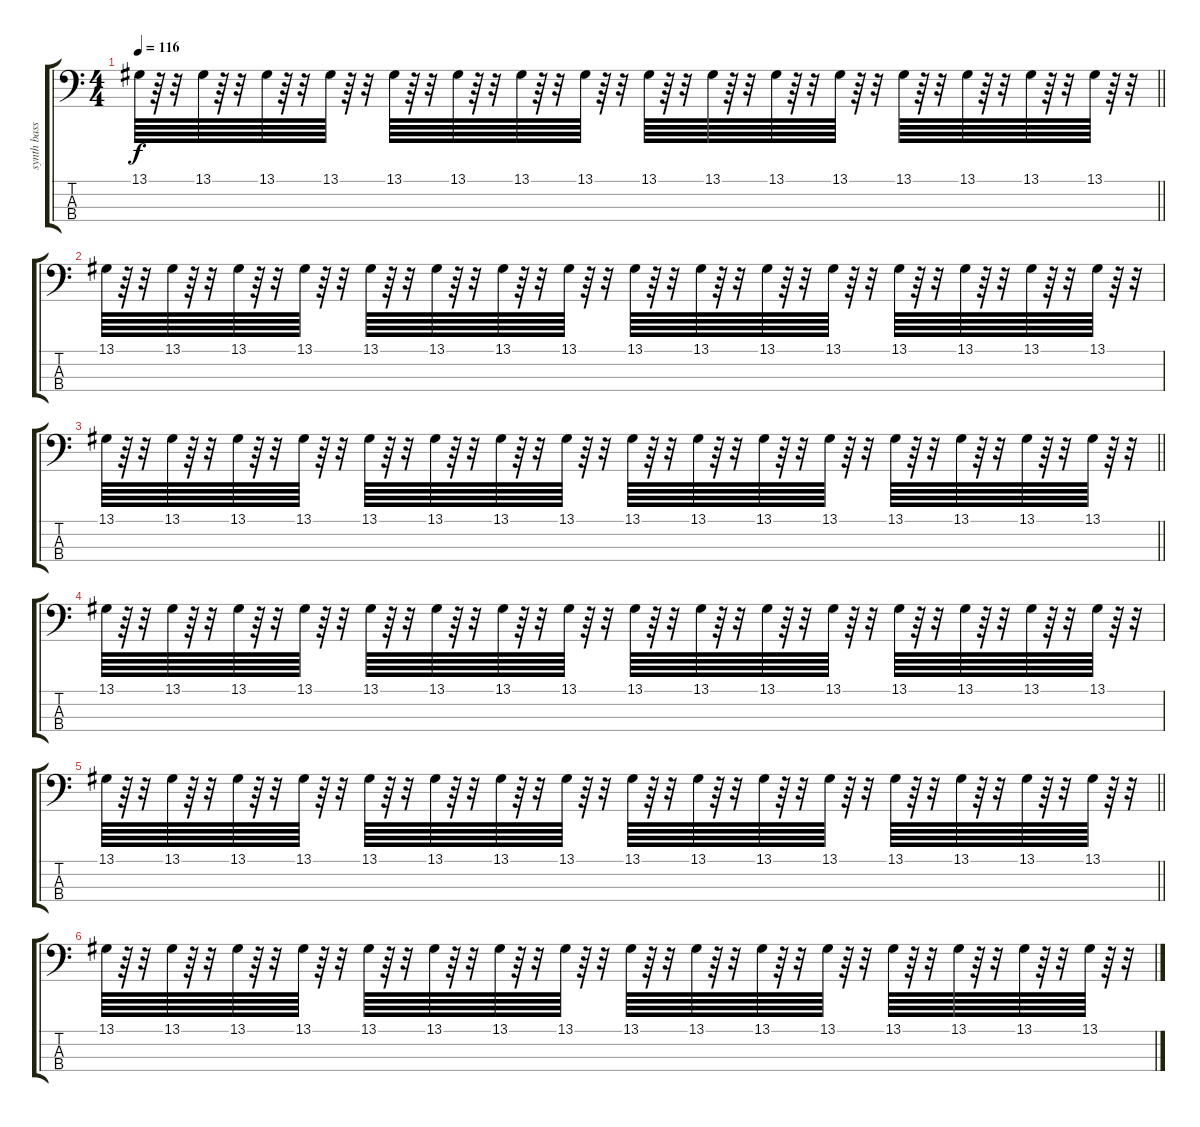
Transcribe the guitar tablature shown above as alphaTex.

\track ("synth bass" "synth bass") {instrument lead8bassandlead}
\staff {score tabs}
\tuning (G2 D2 A1 E1) {hide}
\ts (4 4)
\tempo 116
\clef f4
\barLineRight lightlight
\ks c
13.1.64{dy f} r.64 r.32 13.1.64 r.64 r.32 13.1.64 r.64 r.32 13.1.64 r.64 r.32 13.1.64 r.64 r.32 13.1.64 r.64 r.32 13.1.64 r.64 r.32 13.1.64 r.64 r.32 13.1.64 r.64 r.32 13.1.64 r.64 r.32 13.1.64 r.64 r.32 13.1.64 r.64 r.32 13.1.64 r.64 r.32 13.1.64 r.64 r.32 13.1.64 r.64 r.32 13.1.64 r.64 r.32 |
13.1.64 r.64 r.32 13.1.64 r.64 r.32 13.1.64 r.64 r.32 13.1.64 r.64 r.32 13.1.64 r.64 r.32 13.1.64 r.64 r.32 13.1.64 r.64 r.32 13.1.64 r.64 r.32 13.1.64 r.64 r.32 13.1.64 r.64 r.32 13.1.64 r.64 r.32 13.1.64 r.64 r.32 13.1.64 r.64 r.32 13.1.64 r.64 r.32 13.1.64 r.64 r.32 13.1.64 r.64 r.32 |
\barLineRight lightlight
13.1.64 r.64 r.32 13.1.64 r.64 r.32 13.1.64 r.64 r.32 13.1.64 r.64 r.32 13.1.64 r.64 r.32 13.1.64 r.64 r.32 13.1.64 r.64 r.32 13.1.64 r.64 r.32 13.1.64 r.64 r.32 13.1.64 r.64 r.32 13.1.64 r.64 r.32 13.1.64 r.64 r.32 13.1.64 r.64 r.32 13.1.64 r.64 r.32 13.1.64 r.64 r.32 13.1.64 r.64 r.32 |
13.1.64 r.64 r.32 13.1.64 r.64 r.32 13.1.64 r.64 r.32 13.1.64 r.64 r.32 13.1.64 r.64 r.32 13.1.64 r.64 r.32 13.1.64 r.64 r.32 13.1.64 r.64 r.32 13.1.64 r.64 r.32 13.1.64 r.64 r.32 13.1.64 r.64 r.32 13.1.64 r.64 r.32 13.1.64 r.64 r.32 13.1.64 r.64 r.32 13.1.64 r.64 r.32 13.1.64 r.64 r.32 |
\barLineRight lightlight
13.1.64 r.64 r.32 13.1.64 r.64 r.32 13.1.64 r.64 r.32 13.1.64 r.64 r.32 13.1.64 r.64 r.32 13.1.64 r.64 r.32 13.1.64 r.64 r.32 13.1.64 r.64 r.32 13.1.64 r.64 r.32 13.1.64 r.64 r.32 13.1.64 r.64 r.32 13.1.64 r.64 r.32 13.1.64 r.64 r.32 13.1.64 r.64 r.32 13.1.64 r.64 r.32 13.1.64 r.64 r.32 |
13.1.64 r.64 r.32 13.1.64 r.64 r.32 13.1.64 r.64 r.32 13.1.64 r.64 r.32 13.1.64 r.64 r.32 13.1.64 r.64 r.32 13.1.64 r.64 r.32 13.1.64 r.64 r.32 13.1.64 r.64 r.32 13.1.64 r.64 r.32 13.1.64 r.64 r.32 13.1.64 r.64 r.32 13.1.64 r.64 r.32 13.1.64 r.64 r.32 13.1.64 r.64 r.32 13.1.64 r.64 r.32
